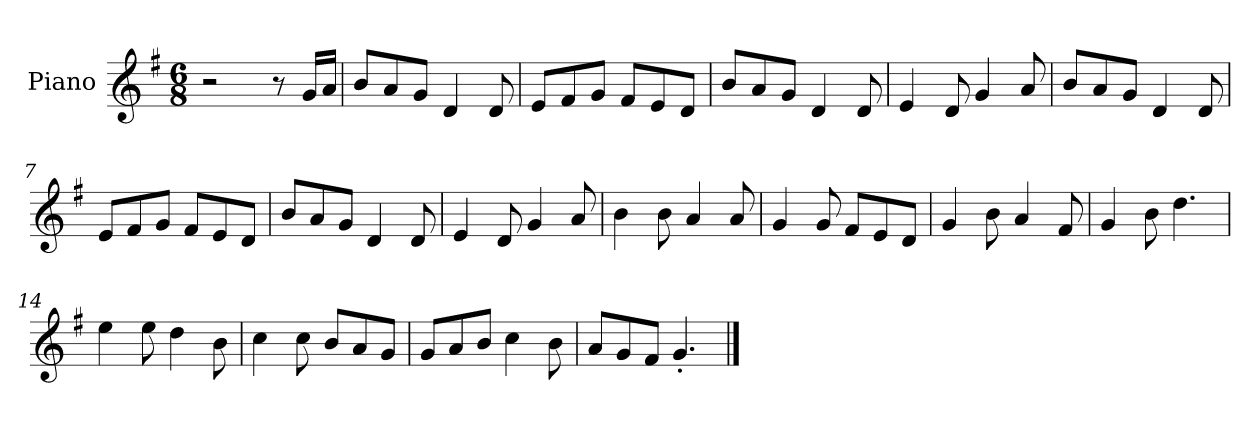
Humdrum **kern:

**kern
*part1
*staff1
*I"Piano
*I'Pno
*clefG2
*k[f#]
*M6/8
=1
2r
8r
16g/LL
16a/JJ
=2
8b/L
8a/
8g/J
4d/
8d/
=3
8e/L
8f#/
8g/J
8f#/L
8e/
8d/J
=4
8b/L
8a/
8g/J
4d/
8d/
=5
4e/
8d/
4g/
8a/
=6
8b/L
8a/
8g/J
4d/
8d/
=7
8e/L
8f#/
8g/J
8f#/L
8e/
8d/J
=8
8b/L
8a/
8g/J
4d/
8d/
=9
4e/
8d/
4g/
8a/
=10
4b\
8b\
4a/
8a/
=11
4g/
8g/
8f#/L
8e/
8d/J
=12
4g/
8b\
4a/
8f#/
=13
4g/
8b\
4.dd\
=14
4ee\
8ee\
4dd\
8b\
=15
4cc\
8cc\
8b/L
8a/
8g/J
=16
8g/L
8a/
8b/J
4cc\
8b\
=17
8a/L
8g/
8f#/J
4.g'/
==
*-
